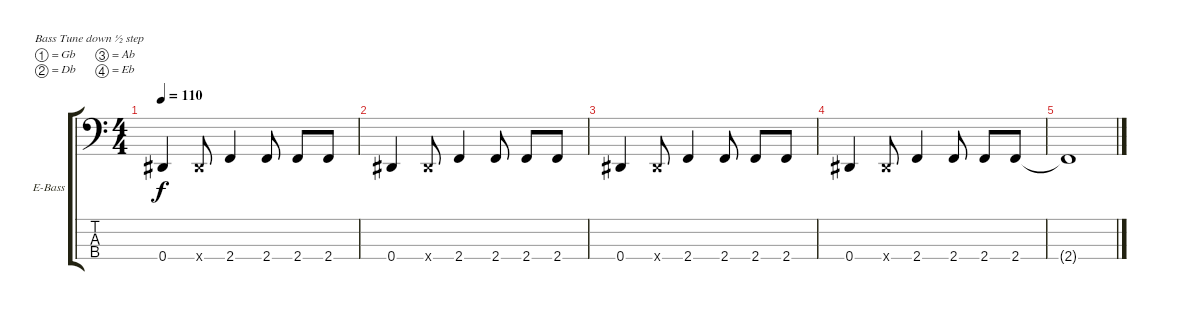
\bracketExtendMode groupsimilarinstruments
\firstSystemTrackNameOrientation horizontal
\otherSystemsTrackNameOrientation horizontal
\track ("Krist" "E-Bass") {instrument electricbasspick}
\staff {score tabs}
\tuning (Gb2 Db2 Ab1 Eb1)
\ts (4 4)
\tempo 110
\clef f4
\ks c
0.4.4{dy f} 0.4{x}.8 2.4.4 2.4.8 2.4.8 2.4.8 |
0.4.4 0.4{x}.8 2.4.4 2.4.8 2.4.8 2.4.8 |
0.4.4 0.4{x}.8 2.4.4 2.4.8 2.4.8 2.4.8 |
0.4.4 0.4{x}.8 2.4.4 2.4.8 2.4.8 2.4.8 |
2.4{t}.1
